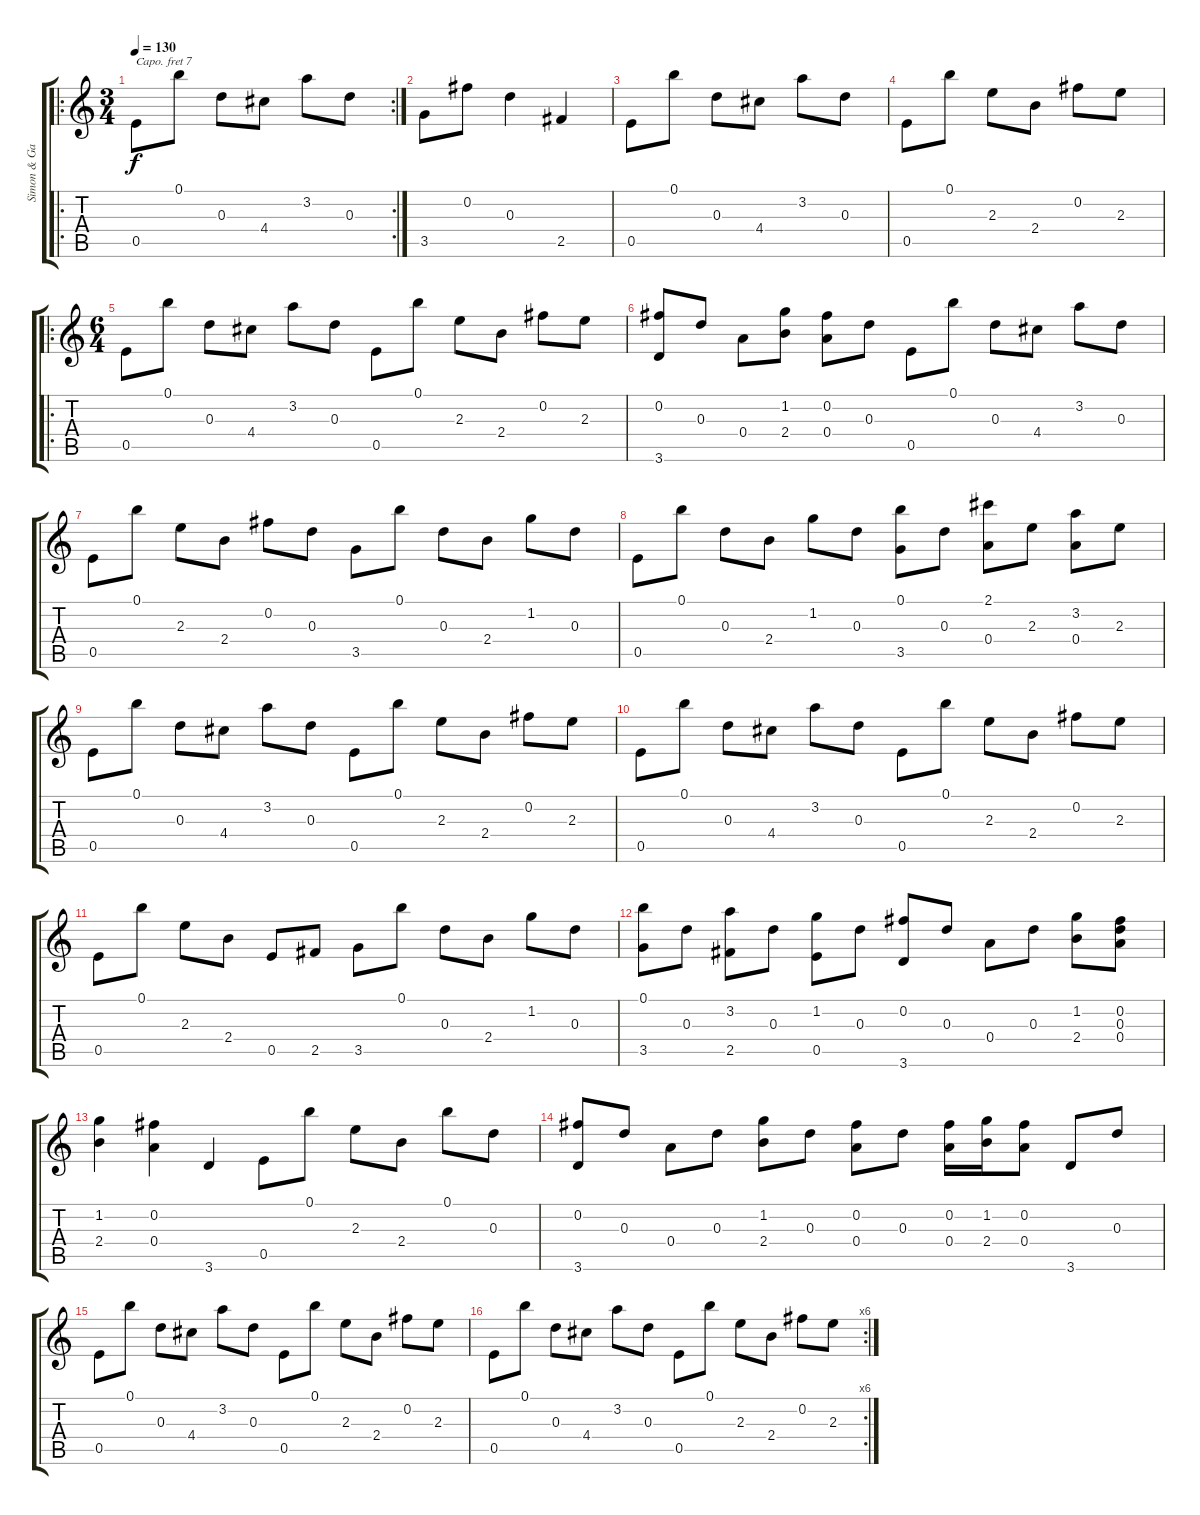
\track ("Simon & Garfunkel" "Simon & Ga") {instrument acousticguitarnylon}
\staff {score tabs}
\capo 7
\tuning (E4 B3 G3 D3 A2 E2) {hide}
\ro
\rc 2
\ts (3 4)
\tempo 130
\clef g2
\ks c
0.5.8{dy f instrument acousticguitarnylon} 0.1.8 0.3.8 4.4.8 3.2.8 0.3.8 |
3.5.8 0.2.8 0.3.4 2.5.4 |
0.5.8 0.1.8 0.3.8 4.4.8 3.2.8 0.3.8 |
0.5.8 0.1.8 2.3.8 2.4.8 0.2.8 2.3.8 |
\ro
\ts (6 4)
0.5.8 0.1.8 0.3.8 4.4.8 3.2.8 0.3.8 0.5.8 0.1.8 2.3.8 2.4.8 0.2.8 2.3.8 |
(0.2 3.6).8 0.3.8 0.4.8 (1.2 2.4).8 (0.2 0.4).8 0.3.8 0.5.8 0.1.8 0.3.8 4.4.8 3.2.8 0.3.8 |
0.5.8 0.1.8 2.3.8 2.4.8 0.2.8 0.3.8 3.5.8 0.1.8 0.3.8 2.4.8 1.2.8 0.3.8 |
0.5.8 0.1.8 0.3.8 2.4.8 1.2.8 0.3.8 (0.1 3.5).8 0.3.8 (2.1 0.4).8 2.3.8 (3.2 0.4).8 2.3.8 |
0.5.8 0.1.8 0.3.8 4.4.8 3.2.8 0.3.8 0.5.8 0.1.8 2.3.8 2.4.8 0.2.8 2.3.8 |
0.5.8 0.1.8 0.3.8 4.4.8 3.2.8 0.3.8 0.5.8 0.1.8 2.3.8 2.4.8 0.2.8 2.3.8 |
0.5.8 0.1.8 2.3.8 2.4.8 0.5.8 2.5.8 3.5.8 0.1.8 0.3.8 2.4.8 1.2.8 0.3.8 |
(0.1 3.5).8 0.3.8 (3.2 2.5).8 0.3.8 (1.2 0.5).8 0.3.8 (0.2 3.6).8 0.3.8 0.4.8 0.3.8 (1.2 2.4).8 (0.2 0.3 0.4).8 |
(1.2 2.4).4 (0.2 0.4).4 3.6.4 0.5.8 0.1.8 2.3.8 2.4.8 0.1.8 0.3.8 |
(0.2 3.6).8 0.3.8 0.4.8 0.3.8 (1.2 2.4).8 0.3.8 (0.2 0.4).8 0.3.8 (0.2 0.4).16 (1.2 2.4).16 (0.2 0.4).8 3.6.8 0.3.8 |
0.5.8 0.1.8 0.3.8 4.4.8 3.2.8 0.3.8 0.5.8 0.1.8 2.3.8 2.4.8 0.2.8 2.3.8 |
\rc 6
0.5.8 0.1.8 0.3.8 4.4.8 3.2.8 0.3.8 0.5.8 0.1.8 2.3.8 2.4.8 0.2.8 2.3.8
